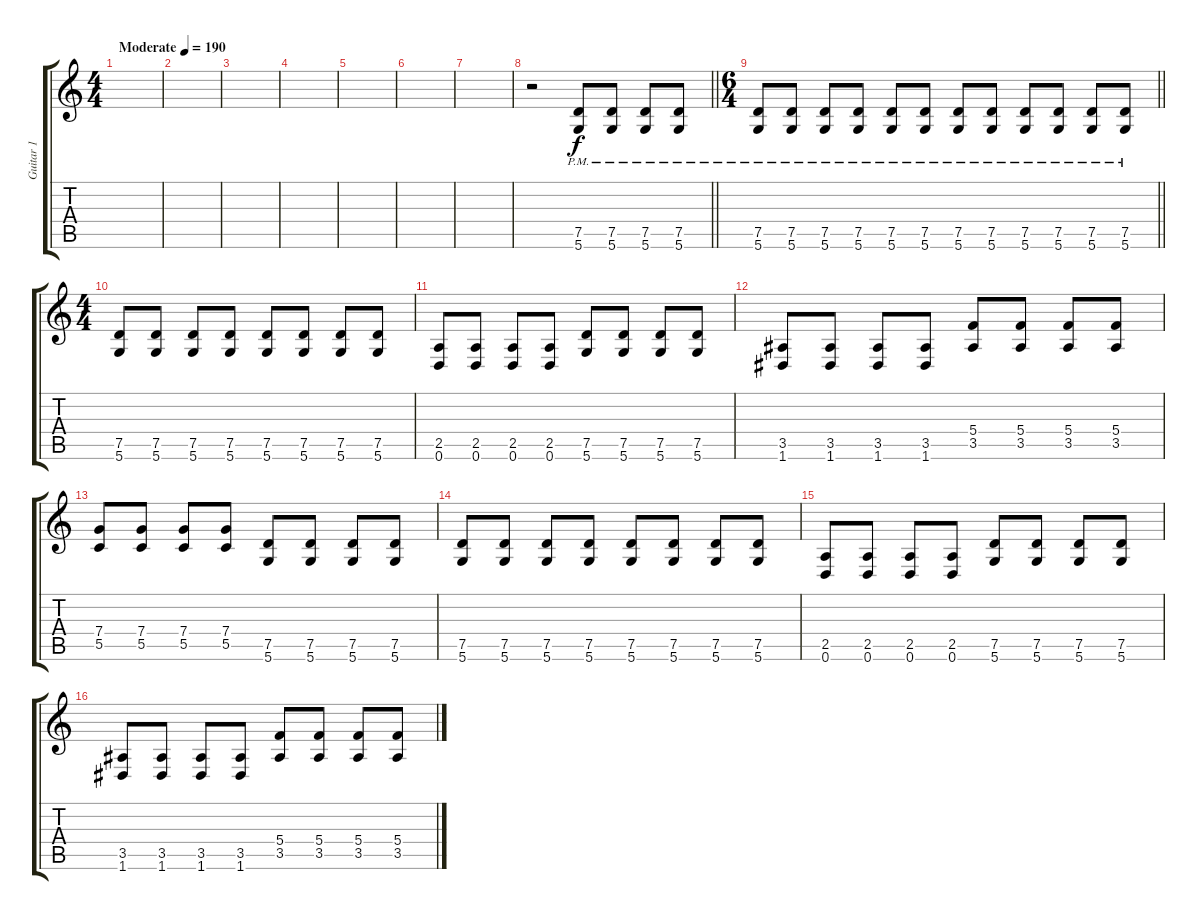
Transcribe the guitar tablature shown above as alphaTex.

\track ("Guitar 1" "Guitar 1") {instrument distortionguitar}
\staff {score tabs}
\tuning (D4 A3 F3 C3 G2 D2) {hide}
\ts (4 4)
\tempo (190 "Moderate")
\clef g2
\ks c
|
|
|
|
|
|
|
\barLineRight lightlight
r.2 (7.5{pm} 5.6{pm}).8 (7.5{pm} 5.6{pm}).8 (7.5{pm} 5.6{pm}).8 (7.5{pm} 5.6{pm}).8 |
\ts (6 4)
\barLineRight lightlight
(7.5{pm} 5.6{pm}).8 (7.5{pm} 5.6{pm}).8 (7.5{pm} 5.6{pm}).8 (7.5{pm} 5.6{pm}).8 (7.5{pm} 5.6{pm}).8 (7.5{pm} 5.6{pm}).8 (7.5{pm} 5.6{pm}).8 (7.5{pm} 5.6{pm}).8 (7.5{pm} 5.6{pm}).8 (7.5{pm} 5.6{pm}).8 (7.5{pm} 5.6{pm}).8 (7.5{pm} 5.6{pm}).8 |
\ts (4 4)
\section ("" "")
(7.5 5.6).8 (7.5 5.6).8 (7.5 5.6).8 (7.5 5.6).8 (7.5 5.6).8 (7.5 5.6).8 (7.5 5.6).8 (7.5 5.6).8 |
(2.5 0.6).8 (2.5 0.6).8 (2.5 0.6).8 (2.5 0.6).8 (7.5 5.6).8 (7.5 5.6).8 (7.5 5.6).8 (7.5 5.6).8 |
(3.5 1.6).8 (3.5 1.6).8 (3.5 1.6).8 (3.5 1.6).8 (5.4 3.5).8 (5.4 3.5).8 (5.4 3.5).8 (5.4 3.5).8 |
(7.4 5.5).8 (7.4 5.5).8 (7.4 5.5).8 (7.4 5.5).8 (7.5 5.6).8 (7.5 5.6).8 (7.5 5.6).8 (7.5 5.6).8 |
(7.5 5.6).8 (7.5 5.6).8 (7.5 5.6).8 (7.5 5.6).8 (7.5 5.6).8 (7.5 5.6).8 (7.5 5.6).8 (7.5 5.6).8 |
(2.5 0.6).8 (2.5 0.6).8 (2.5 0.6).8 (2.5 0.6).8 (7.5 5.6).8 (7.5 5.6).8 (7.5 5.6).8 (7.5 5.6).8 |
(3.5 1.6).8 (3.5 1.6).8 (3.5 1.6).8 (3.5 1.6).8 (5.4 3.5).8 (5.4 3.5).8 (5.4 3.5).8 (5.4 3.5).8
